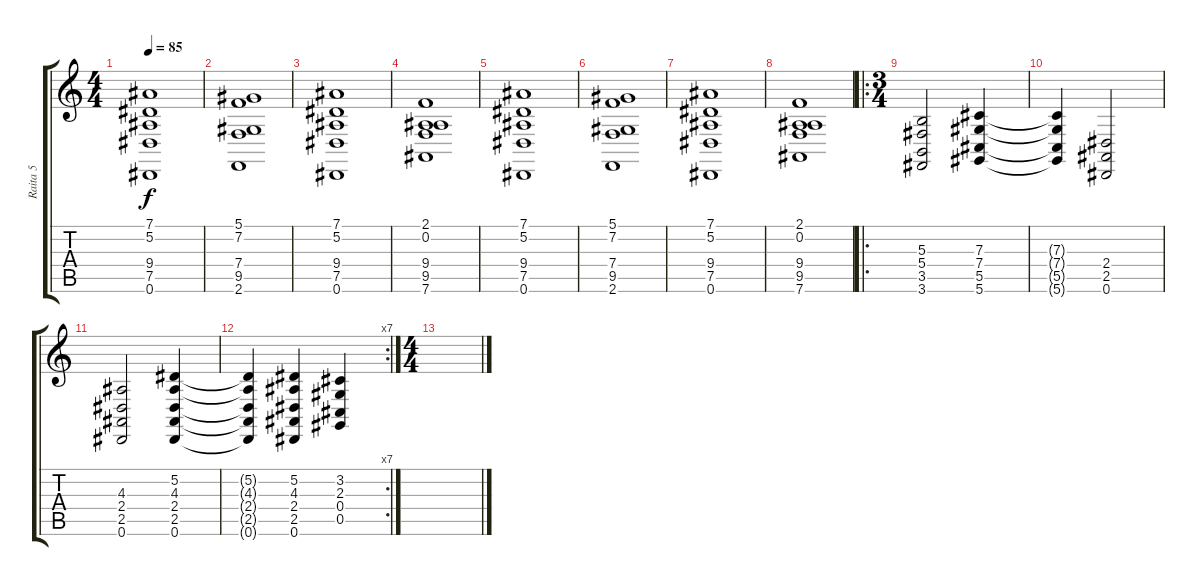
\track ("Raita 5" "Raita 5") {instrument stringensemble1}
\staff {score tabs}
\tuning (Eb4 Bb3 Gb3 Db3 Ab2 Eb2) {hide}
\ts (4 4)
\tempo 85
\clef g2
\ks c
(7.1 5.2 9.4 7.5 0.6).1{dy f} |
(5.1 7.2 7.4 9.5 2.6).1 |
(7.1 5.2 9.4 7.5 0.6).1 |
(2.1 0.2 9.4 9.5 7.6).1 |
(7.1 5.2 9.4 7.5 0.6).1 |
(5.1 7.2 7.4 9.5 2.6).1 |
(7.1 5.2 9.4 7.5 0.6).1 |
(2.1 0.2 9.4 9.5 7.6).1 |
\ro
\ts (3 4)
(5.3 5.4 3.5 3.6).2 (7.3 7.4 5.5 5.6).4 |
(7.3{t} 7.4{t} 5.5{t} 5.6{t}).4 (2.4 2.5 0.6).2 |
(4.3 2.4 2.5 0.6).2 (5.2 4.3 2.4 2.5 0.6).4 |
\rc 7
(5.2{t} 4.3{t} 2.4{t} 2.5{t} 0.6{t}).4 (5.2 4.3 2.4 2.5 0.6).4 (3.2 2.3 0.4 0.5).4 |
\ts (4 4)
